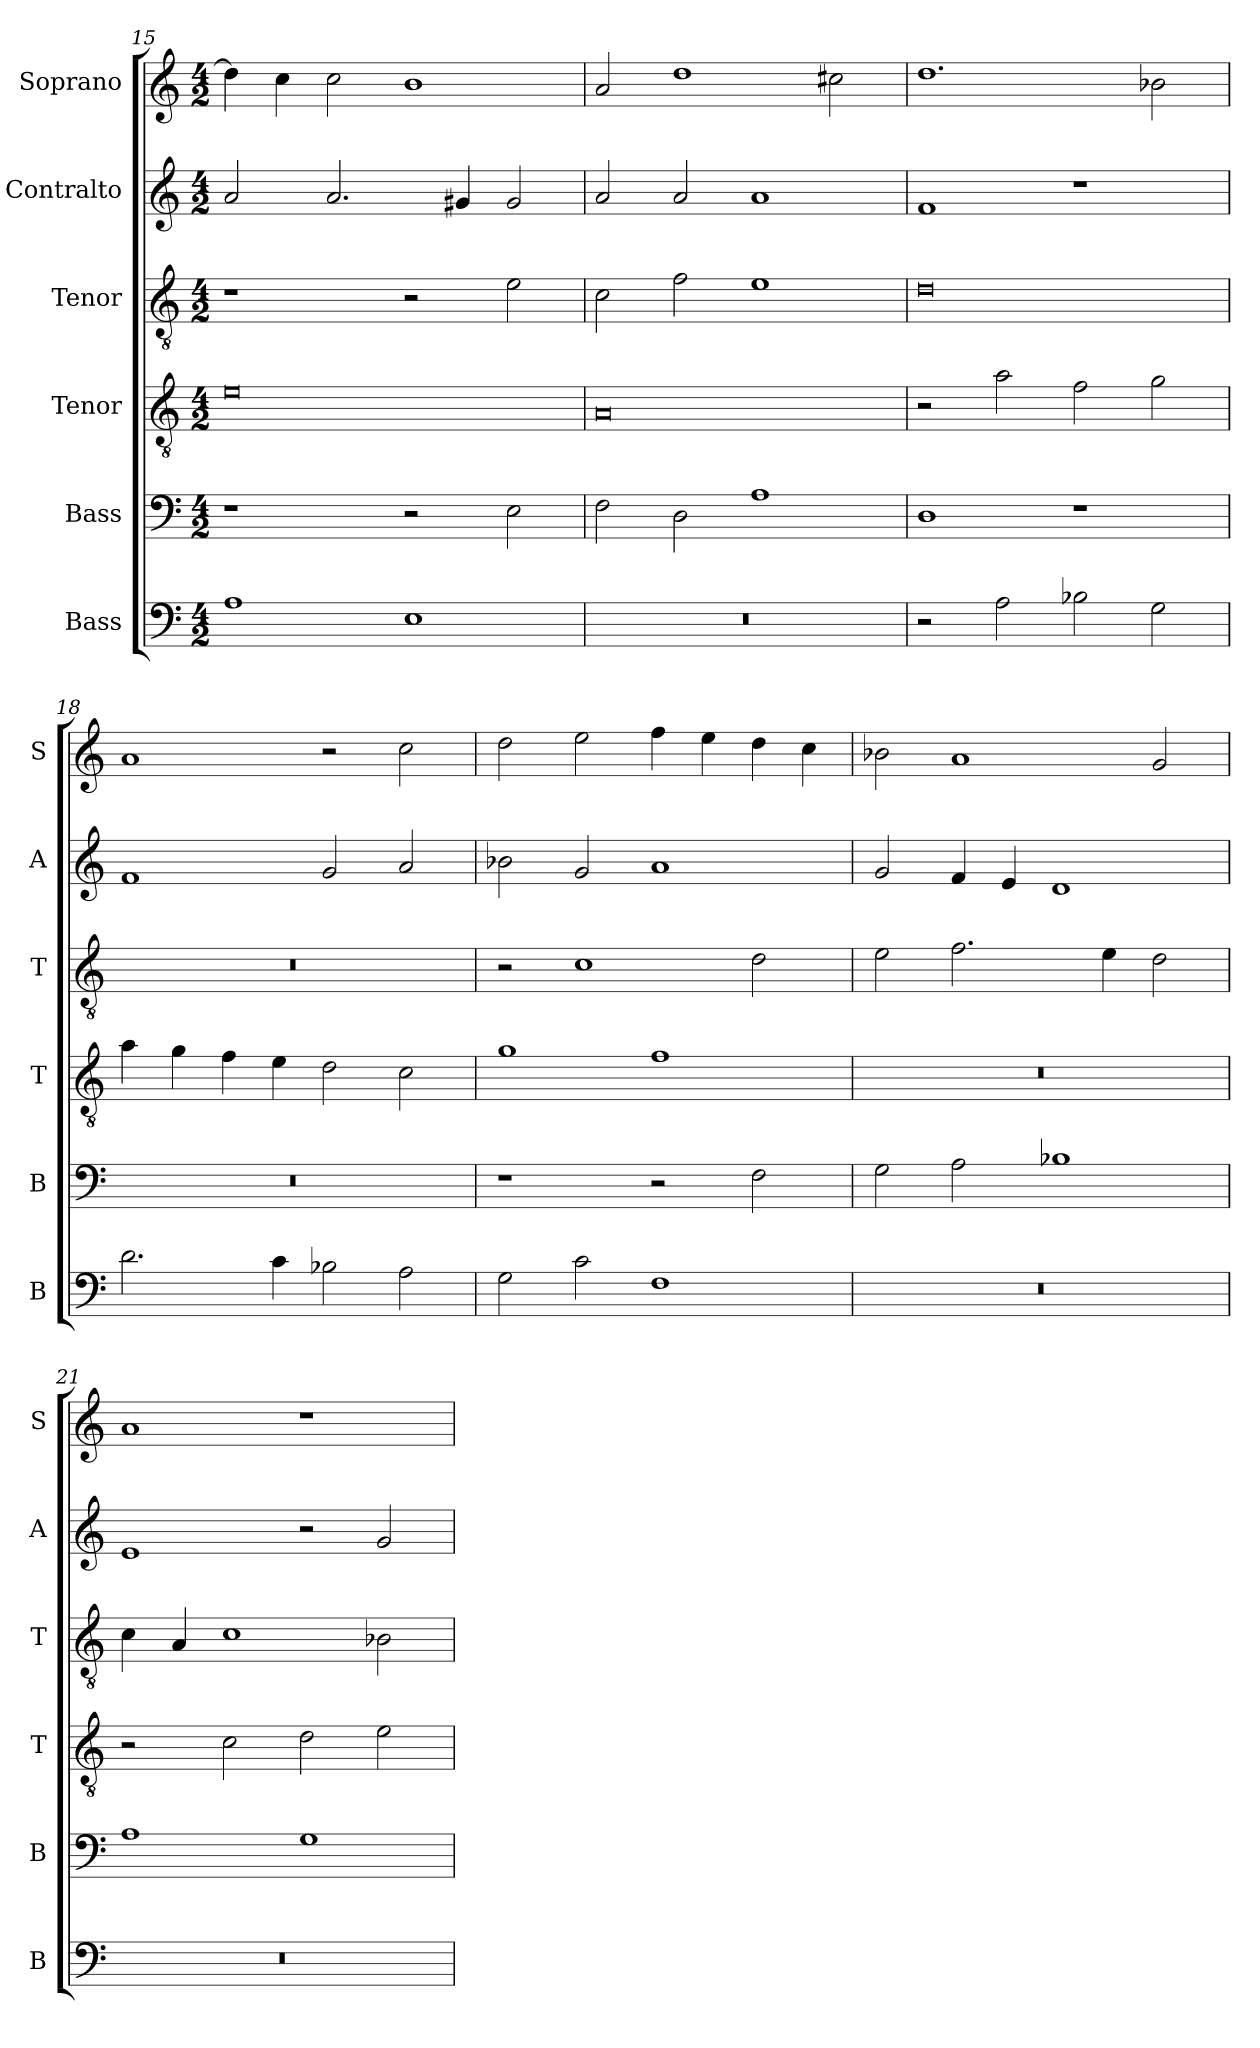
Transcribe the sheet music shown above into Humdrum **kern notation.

**kern	**kern	**kern	**kern	**kern	**kern
*part6	*part5	*part4	*part3	*part2	*part1
*staff6	*staff5	*staff4	*staff3	*staff2	*staff1
*I"Bass	*I"Bass	*I"Tenor	*I"Tenor	*I"Contralto	*I"Soprano
*I'B	*I'B	*I'T	*I'T	*I'A	*I'S
*clefF4	*clefF4	*clefGv2	*clefGv2	*clefG2	*clefG2
*k[]	*k[]	*k[]	*k[]	*k[]	*k[]
*A:aeo	*A:aeo	*A:aeo	*A:aeo	*A:aeo	*A:aeo
*M4/2	*M4/2	*M4/2	*M4/2	*M4/2	*M4/2
=15	=15	=15	=15	=15	=15
1A	1r	0e	1r	2a	4dd]
.	.	.	.	.	4cc
.	.	.	.	2.a	2cc
1E	2r	.	2r	.	1b
.	.	.	.	4g#X	.
.	2E	.	2e	2g#	.
=16	=16	=16	=16	=16	=16
0r	2F	0A	2c	2a	2a
.	2D	.	2f	2a	1dd
.	1A	.	1e	1a	.
.	.	.	.	.	2cc#X
=17	=17	=17	=17	=17	=17
2r	1D	2r	0d	1f	1.dd
2A	.	2a	.	.	.
2B-X	1r	2f	.	1r	.
2G	.	2g	.	.	2b-X
=18	=18	=18	=18	=18	=18
2.d	0r	4a	0r	1f	1a
.	.	4g	.	.	.
.	.	4f	.	.	.
4c	.	4e	.	.	.
2B-X	.	2d	.	2g	2r
2A	.	2c	.	2a	2cc
=19	=19	=19	=19	=19	=19
2G	1r	1g	2r	2b-X	2dd
2c	.	.	1c	2g	2ee
1F	2r	1f	.	1a	4ff
.	.	.	.	.	4ee
.	2F	.	2d	.	4dd
.	.	.	.	.	4cc
=20	=20	=20	=20	=20	=20
0r	2G	0r	2e	2g	2b-X
.	2A	.	2.f	4f	1a
.	.	.	.	4e	.
.	1B-X	.	.	1d	.
.	.	.	4e	.	.
.	.	.	2d	.	2g
=21	=21	=21	=21	=21	=21
0r	1A	2r	4c	1e	1a
.	.	.	4A	.	.
.	.	2c	1c	.	.
.	1G	2d	.	2r	1r
.	.	2e	2B-X	2g	.
=	=	=	=	=	=
*-	*-	*-	*-	*-	*-
